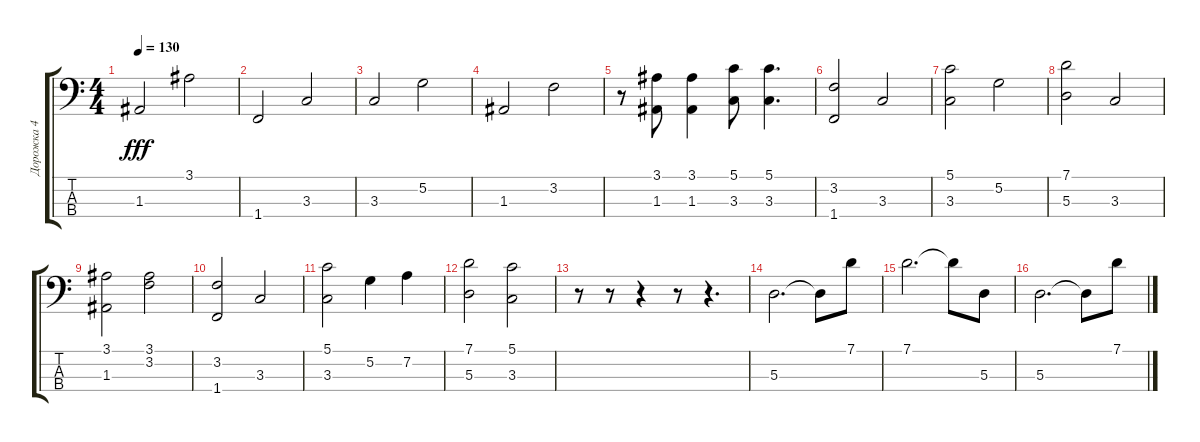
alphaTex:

\track ("Дорожка 4" "Дорожка 4") {instrument electricbasspick}
\staff {score tabs}
\tuning (G2 D2 A1 E1) {hide}
\ts (4 4)
\tempo 130
\clef f4
\ks c
1.3.2{dy fff} 3.1.2 |
1.4.2 3.3.2 |
3.3.2 5.2.2 |
1.3.2 3.2.2 |
r.8 (3.1 1.3).8 (3.1 1.3).4 (5.1 3.3).8 (5.1 3.3).4{d} |
(3.2 1.4).2 3.3.2 |
(5.1 3.3).2 5.2.2 |
(7.1 5.3).2 3.3.2 |
(3.1 1.3).2 (3.1 3.2).2 |
(3.2 1.4).2 3.3.2 |
(5.1 3.3).2 5.2.4 7.2.4 |
(7.1 5.3).2 (5.1 3.3).2 |
r.8 r.8 r.4 r.8 r.4{d} |
5.3.2{d} 5.3{t}.8 7.1.8 |
7.1.2{d} 7.1{t}.8 5.3.8 |
5.3.2{d} 5.3{t}.8 7.1.8
